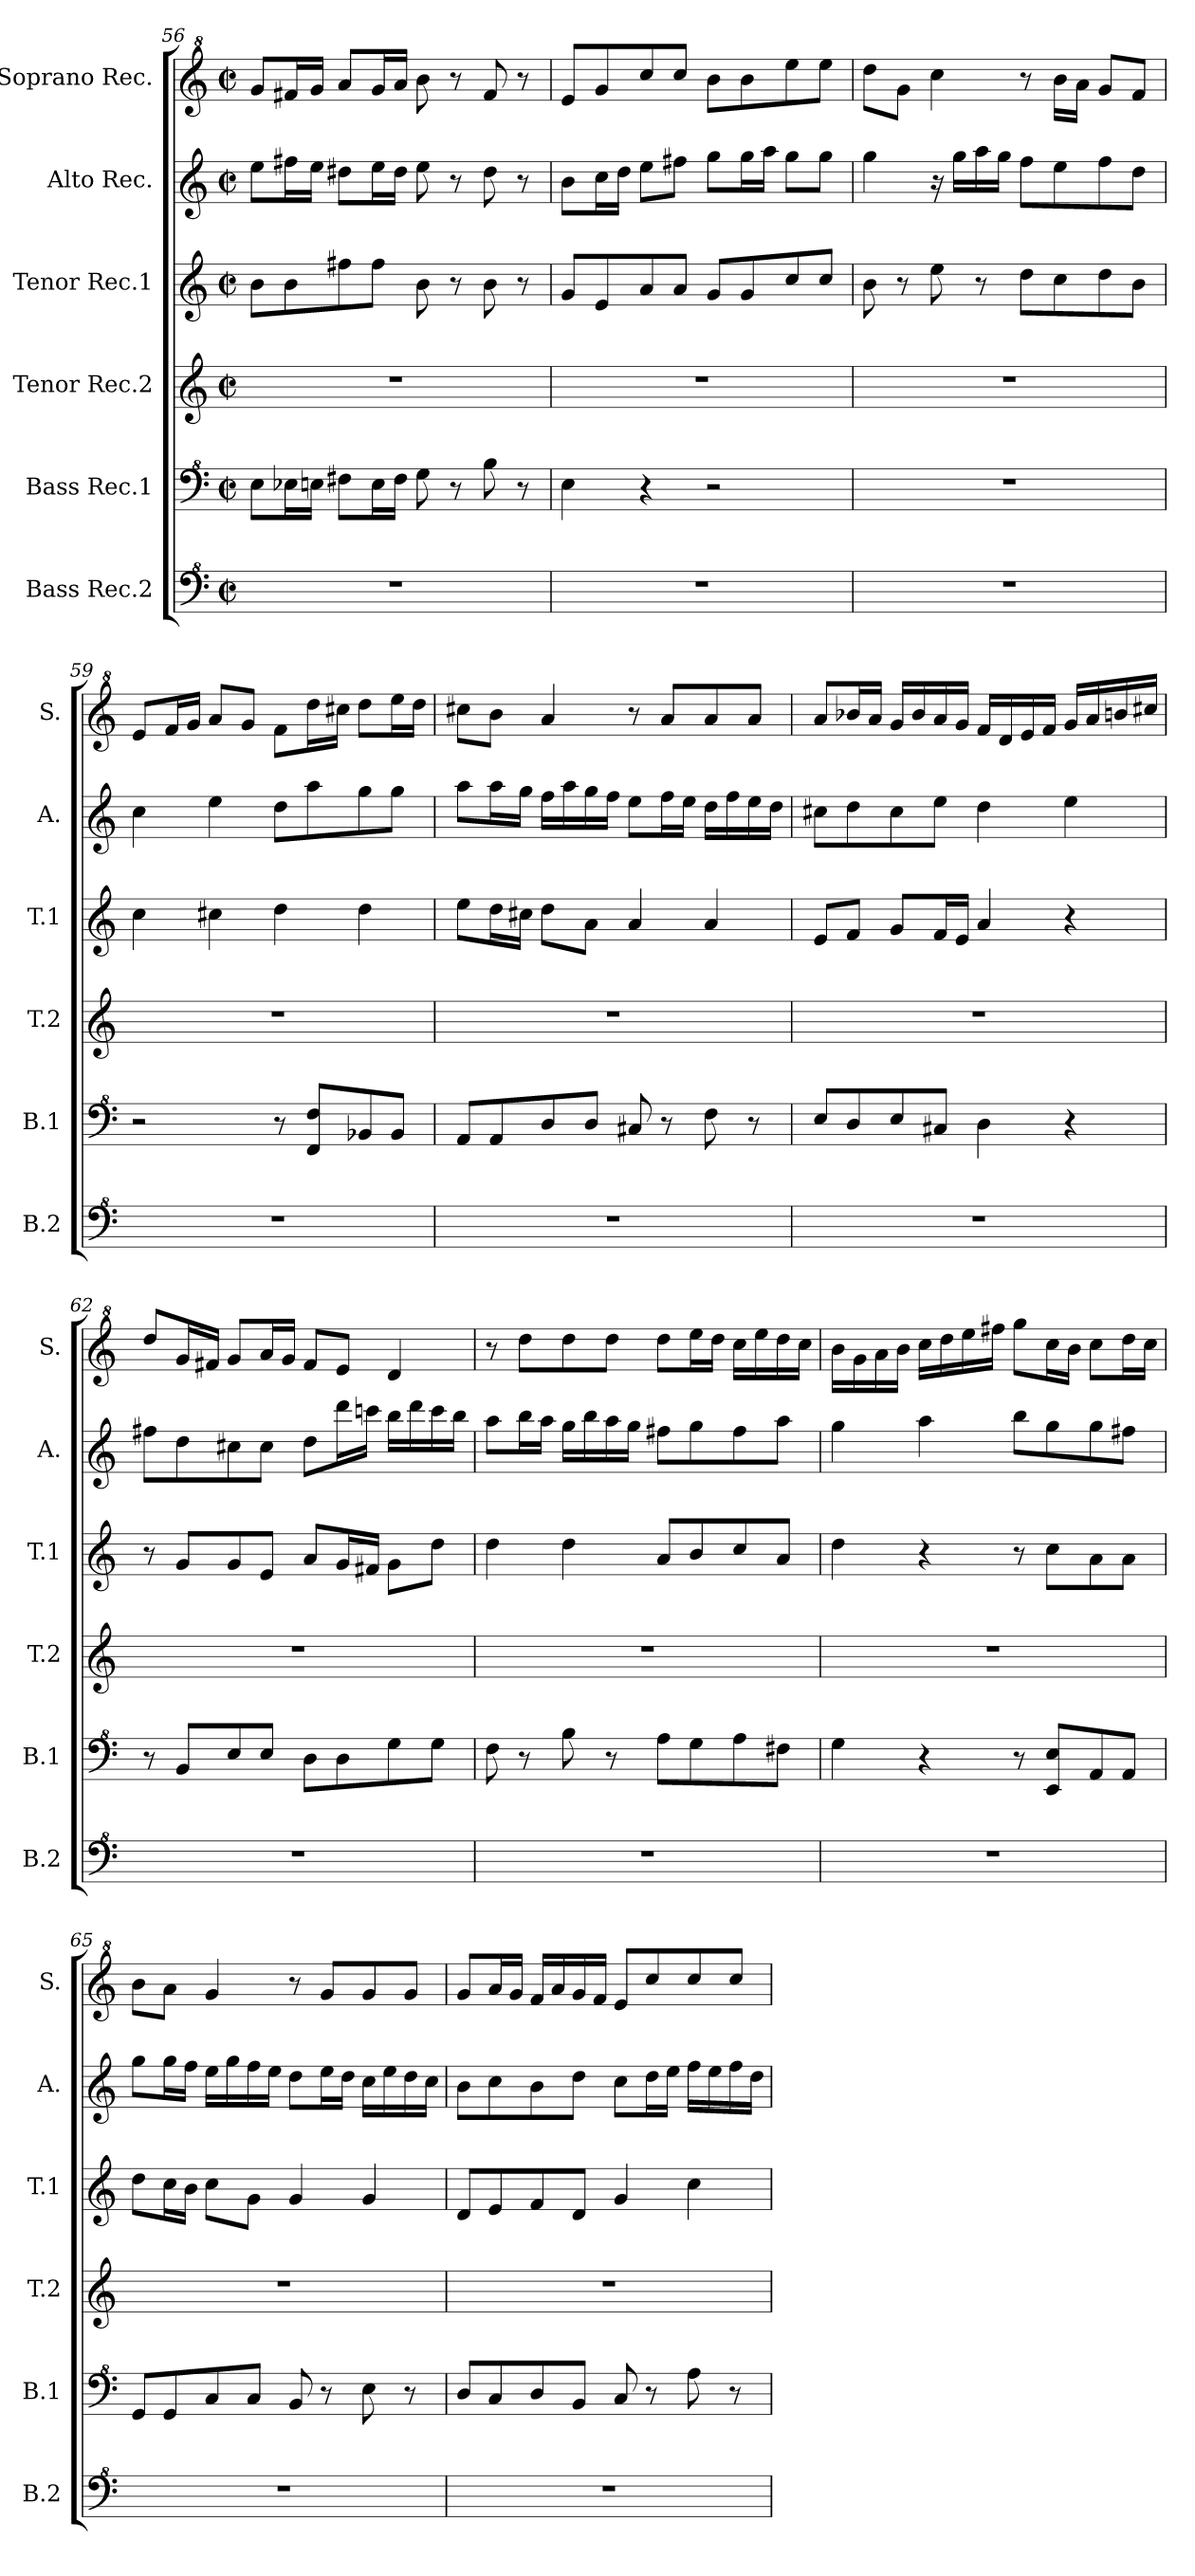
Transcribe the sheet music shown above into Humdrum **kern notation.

**kern	**kern	**kern	**kern	**kern	**kern
*part6	*part5	*part4	*part3	*part2	*part1
*staff6	*staff5	*staff4	*staff3	*staff2	*staff1
*I"Bass Rec.2	*I"Bass Rec.1	*I"Tenor Rec.2	*I"Tenor Rec.1	*I"Alto Rec.	*I"Soprano Rec.
*I'B.2	*I'B.1	*I'T.2	*I'T.1	*I'A.	*I'S.
*clefF^4	*clefF^4	*clefG2	*clefG2	*clefG2	*clefG^2
*k[]	*k[]	*k[]	*k[]	*k[]	*k[]
*M2/2	*M2/2	*M2/2	*M2/2	*M2/2	*M2/2
*met(c|)	*met(c|)	*met(c|)	*met(c|)	*met(c|)	*met(c|)
=56	=56	=56	=56	=56	=56
1r	8e\L	1r	8b\L	8ee\L	8gg/L
.	16e-X\L	.	8b\	16ff#X\L	16ff#X/L
.	16en\JJ	.	.	16ee\JJ	16gg/JJ
.	8f#X\L	.	8ff#X\	8dd#X\L	8aa/L
.	16e\L	.	8ff#\J	16ee\L	16gg/L
.	16f#\JJ	.	.	16dd#\JJ	16aa/JJ
.	8g\	.	8b\	8ee\	8bb\
.	8r	.	8r	8r	8r
.	8b\	.	8b\	8dd#\	8ff#/
.	8r	.	8r	8r	8r
=57	=57	=57	=57	=57	=57
1r	4e\	1r	8g/L	8b\L	8ee/L
.	.	.	8e/	16cc\L	8gg/
.	.	.	.	16dd\JJ	.
.	4r	.	8a/	8ee\L	8ccc/
.	.	.	8a/J	8ff#X\J	8ccc/J
.	2r	.	8g/L	8gg\L	8bb\L
.	.	.	8g/	16gg\L	8bb\
.	.	.	.	16aa\JJ	.
.	.	.	8cc/	8gg\L	8eee\
.	.	.	8cc/J	8gg\J	8eee\J
=58	=58	=58	=58	=58	=58
1r	1r	1r	8b\	4gg\	8ddd\L
.	.	.	8r	.	8gg\J
.	.	.	8ee\	16r	4ccc\
.	.	.	.	16gg\LL	.
.	.	.	8r	16aa\	.
.	.	.	.	16gg\JJ	.
.	.	.	8dd\L	8ff\L	8r
.	.	.	8cc\	8ee\	16bb\LL
.	.	.	.	.	16aa\JJ
.	.	.	8dd\	8ff\	8gg/L
.	.	.	8b\J	8dd\J	8ff/J
!!LO:LB:g=z
=59	=59	=59	=59	=59	=59
1r	2r	1r	4cc\	4cc\	8ee/L
.	.	.	.	.	16ff/L
.	.	.	.	.	16gg/JJ
.	.	.	4cc#X\	4ee\	8aa/L
.	.	.	.	.	8gg/J
.	8r	.	4dd\	8dd\L	8ff\L
.	8F/ 8f/L	.	.	8aa\	16ddd\L
.	.	.	.	.	16ccc#X\JJ
.	8B-X/	.	4dd\	8gg\	8ddd\L
.	8B-/J	.	.	8gg\J	16eee\L
.	.	.	.	.	16ddd\JJ
=60	=60	=60	=60	=60	=60
1r	8A/L	1r	8ee\L	8aa\L	8ccc#X\L
.	8A/	.	16dd\L	16aa\L	8bb\J
.	.	.	16cc#X\JJ	16gg\JJ	.
.	8d/	.	8dd\L	16ff\LL	4aa/
.	.	.	.	16aa\	.
.	8d/J	.	8a\J	16gg\	.
.	.	.	.	16ff\JJ	.
.	8c#X/	.	4a/	8ee\L	8r
.	8r	.	.	16ff\L	8aa/L
.	.	.	.	16ee\JJ	.
.	8f\	.	4a/	16dd\LL	8aa/
.	.	.	.	16ff\	.
.	8r	.	.	16ee\	8aa/J
.	.	.	.	16dd\JJ	.
=61	=61	=61	=61	=61	=61
1r	8e/L	1r	8e/L	8cc#X\L	8aa/L
.	8d/	.	8f/J	8dd\	16bb-X/L
.	.	.	.	.	16aa/JJ
.	8e/	.	8g/L	8cc#\	16gg/LL
.	.	.	.	.	16bb-/
.	8c#X/J	.	16f/L	8ee\J	16aa/
.	.	.	16e/JJ	.	16gg/JJ
.	4d\	.	4a/	4dd\	16ff/LL
.	.	.	.	.	16dd/
.	.	.	.	.	16ee/
.	.	.	.	.	16ff/JJ
.	4r	.	4r	4ee\	16gg/LL
.	.	.	.	.	16aa/
.	.	.	.	.	16bbn/
.	.	.	.	.	16ccc#X/JJ
=62	=62	=62	=62	=62	=62
1r	8r	1r	8r	8ff#X\L	8ddd/L
.	8B/L	.	8g/L	8dd\	16gg/L
.	.	.	.	.	16ff#X/JJ
.	8e/	.	8g/	8cc#X\	8gg/L
.	8e/J	.	8e/J	8cc#\J	16aa/L
.	.	.	.	.	16gg/JJ
.	8d\L	.	8a/L	8dd\L	8ff#/L
.	8d\	.	16g/L	16ddd\L	8ee/J
.	.	.	16f#X/JJ	16cccn\JJ	.
.	8g\	.	8g\L	16bb\LL	4dd/
.	.	.	.	16ddd\	.
.	8g\J	.	8dd\J	16ccc\	.
.	.	.	.	16bb\JJ	.
=63	=63	=63	=63	=63	=63
1r	8f\	1r	4dd\	8aa\L	8r
.	8r	.	.	16bb\L	8ddd\L
.	.	.	.	16aa\JJ	.
.	8b\	.	4dd\	16gg\LL	8ddd\
.	.	.	.	16bb\	.
.	8r	.	.	16aa\	8ddd\J
.	.	.	.	16gg\JJ	.
.	8a\L	.	8a/L	8ff#X\L	8ddd\L
.	8g\	.	8b/	8gg\	16eee\L
.	.	.	.	.	16ddd\JJ
.	8a\	.	8cc/	8ff#\	16ccc\LL
.	.	.	.	.	16eee\
.	8f#X\J	.	8a/J	8aa\J	16ddd\
.	.	.	.	.	16ccc\JJ
!!LO:PB:g=z
=64	=64	=64	=64	=64	=64
1r	4g\	1r	4dd\	4gg\	16bb\LL
.	.	.	.	.	16gg\
.	.	.	.	.	16aa\
.	.	.	.	.	16bb\JJ
.	4r	.	4r	4aa\	16ccc\LL
.	.	.	.	.	16ddd\
.	.	.	.	.	16eee\
.	.	.	.	.	16fff#X\JJ
.	8r	.	8r	8bb\L	8ggg\L
.	8E/ 8e/L	.	8cc\L	8gg\	16ccc\L
.	.	.	.	.	16bb\JJ
.	8A/	.	8a\	8gg\	8ccc\L
.	8A/J	.	8a\J	8ff#X\J	16ddd\L
.	.	.	.	.	16ccc\JJ
=65	=65	=65	=65	=65	=65
1r	8G/L	1r	8dd\L	8gg\L	8bb\L
.	8G/	.	16cc\L	16gg\L	8aa\J
.	.	.	16b\JJ	16ff\JJ	.
.	8c/	.	8cc\L	16ee\LL	4gg/
.	.	.	.	16gg\	.
.	8c/J	.	8g\J	16ff\	.
.	.	.	.	16ee\JJ	.
.	8B/	.	4g/	8dd\L	8r
.	8r	.	.	16ee\L	8gg/L
.	.	.	.	16dd\JJ	.
.	8e\	.	4g/	16cc\LL	8gg/
.	.	.	.	16ee\	.
.	8r	.	.	16dd\	8gg/J
.	.	.	.	16cc\JJ	.
=66	=66	=66	=66	=66	=66
1r	8d/L	1r	8d/L	8b\L	8gg/L
.	8c/	.	8e/	8cc\	16aa/L
.	.	.	.	.	16gg/JJ
.	8d/	.	8f/	8b\	16ff/LL
.	.	.	.	.	16aa/
.	8B/J	.	8d/J	8dd\J	16gg/
.	.	.	.	.	16ff/JJ
.	8c/	.	4g/	8cc\L	8ee/L
.	8r	.	.	16dd\L	8ccc/
.	.	.	.	16ee\JJ	.
.	8a\	.	4cc\	16ff\LL	8ccc/
.	.	.	.	16ee\	.
.	8r	.	.	16ff\	8ccc/J
.	.	.	.	16dd\JJ	.
=	=	=	=	=	=
*-	*-	*-	*-	*-	*-
